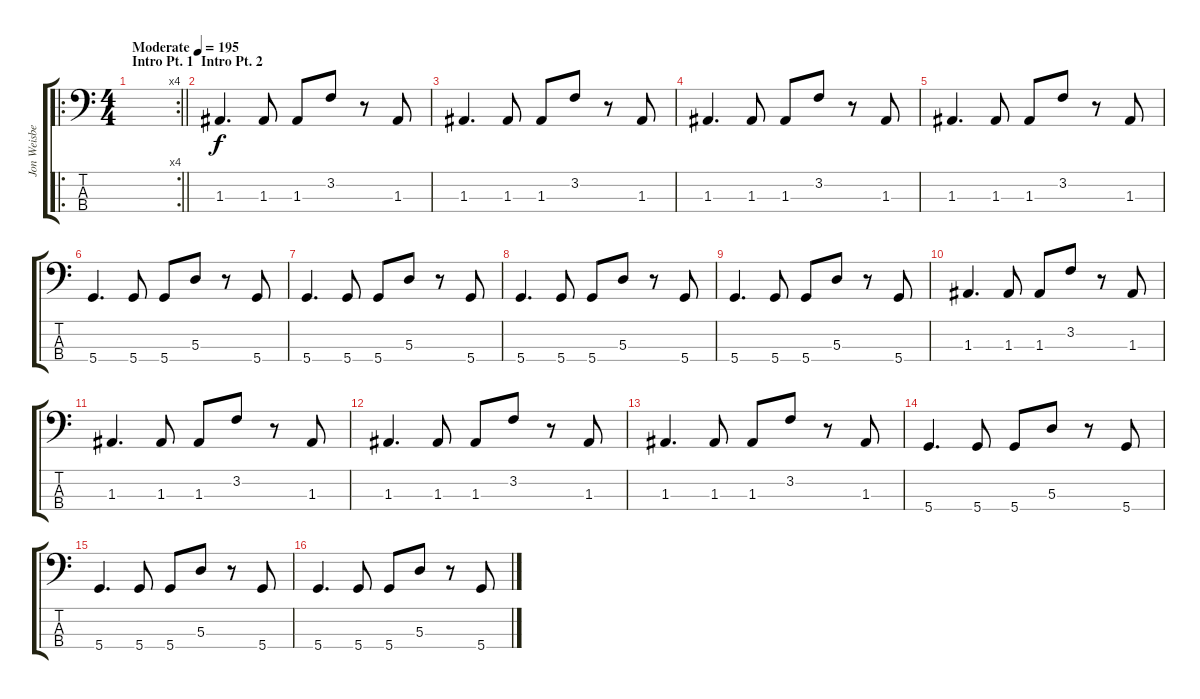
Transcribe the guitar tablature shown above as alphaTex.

\track ("Jon Weisberg" "Jon Weisbe") {instrument electricbasspick}
\staff {score tabs}
\tuning (G2 D2 A1 D1) {hide}
\ro
\rc 4
\ts (4 4)
\section ("" "Intro Pt. 1")
\tempo (195 "Moderate")
\clef f4
\barLineRight lightlight
\ks c
|
\section ("" "Intro Pt. 2")
1.3.4{d} 1.3.8 1.3.8 3.2.8 r.8 1.3.8 |
1.3.4{d} 1.3.8 1.3.8 3.2.8 r.8 1.3.8 |
1.3.4{d} 1.3.8 1.3.8 3.2.8 r.8 1.3.8 |
1.3.4{d} 1.3.8 1.3.8 3.2.8 r.8 1.3.8 |
5.4.4{d} 5.4.8 5.4.8 5.3.8 r.8 5.4.8 |
5.4.4{d} 5.4.8 5.4.8 5.3.8 r.8 5.4.8 |
5.4.4{d} 5.4.8 5.4.8 5.3.8 r.8 5.4.8 |
5.4.4{d} 5.4.8 5.4.8 5.3.8 r.8 5.4.8 |
1.3.4{d} 1.3.8 1.3.8 3.2.8 r.8 1.3.8 |
1.3.4{d} 1.3.8 1.3.8 3.2.8 r.8 1.3.8 |
1.3.4{d} 1.3.8 1.3.8 3.2.8 r.8 1.3.8 |
1.3.4{d} 1.3.8 1.3.8 3.2.8 r.8 1.3.8 |
5.4.4{d} 5.4.8 5.4.8 5.3.8 r.8 5.4.8 |
5.4.4{d} 5.4.8 5.4.8 5.3.8 r.8 5.4.8 |
5.4.4{d} 5.4.8 5.4.8 5.3.8 r.8 5.4.8
